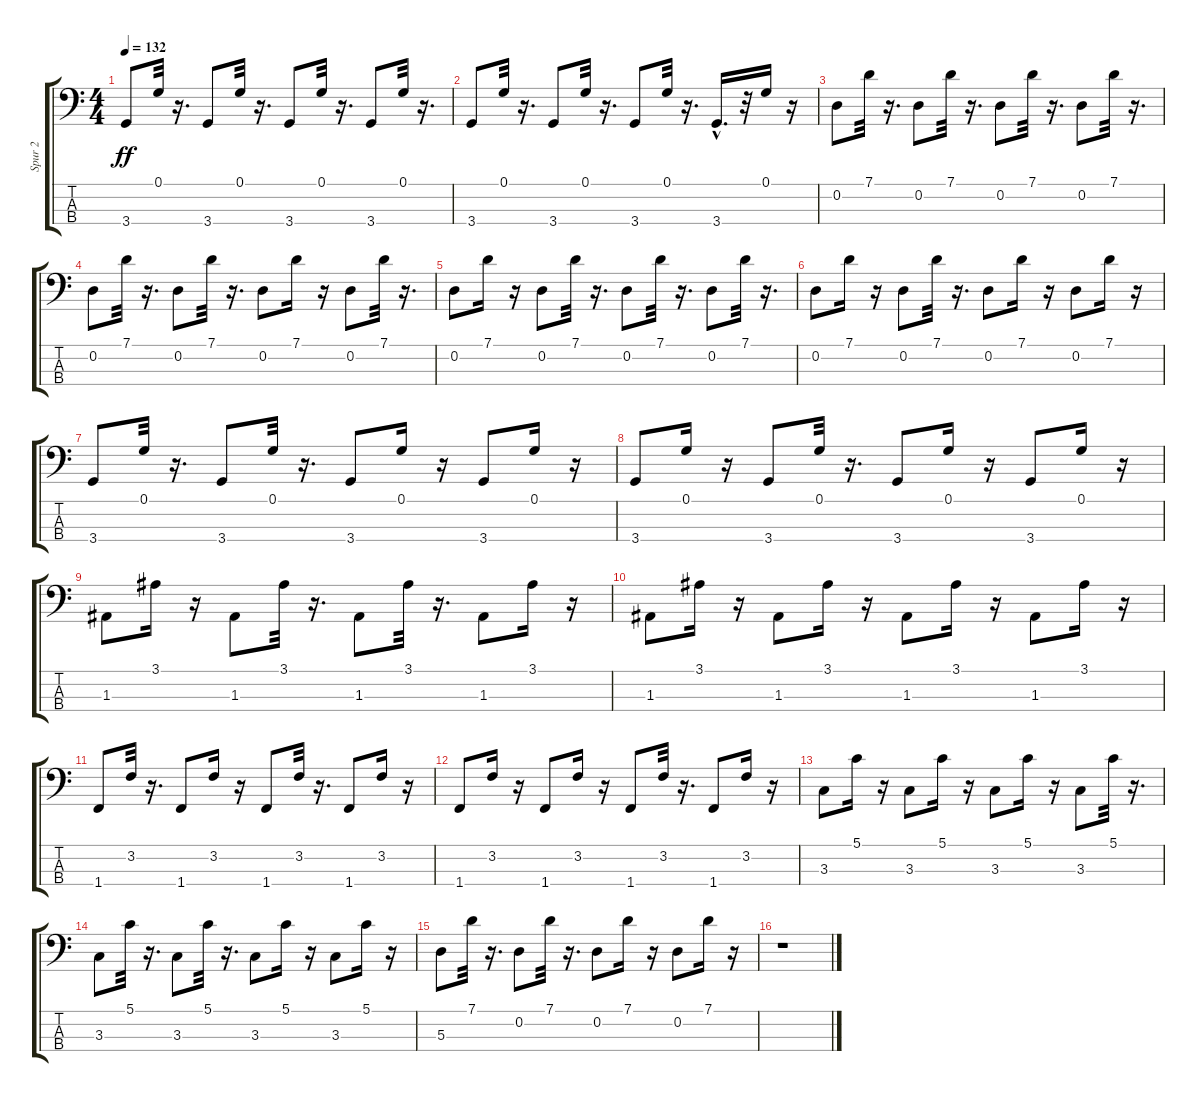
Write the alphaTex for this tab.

\track ("Spur 2" "Spur 2") {instrument synthbass2}
\staff {score tabs}
\tuning (G2 D2 A1 E1) {hide}
\ts (4 4)
\tempo 132
\clef f4
\ks c
3.4.8{dy ff} 0.1.32 r.16{d} 3.4.8 0.1.32 r.16{d} 3.4.8 0.1.32 r.16{d} 3.4.8 0.1.32 r.16{d} |
3.4.8 0.1.32 r.16{d} 3.4.8 0.1.32 r.16{d} 3.4.8 0.1.32 r.16{d} 3.4{hac}.16{d} r.32 0.1.16 r.16 |
0.2.8 7.1.32 r.16{d} 0.2.8 7.1.32 r.16{d} 0.2.8 7.1.32 r.16{d} 0.2.8 7.1.32 r.16{d} |
0.2.8 7.1.32 r.16{d} 0.2.8 7.1.32 r.16{d} 0.2.8 7.1.16 r.16 0.2.8 7.1.32 r.16{d} |
0.2.8 7.1.16 r.16 0.2.8 7.1.32 r.16{d} 0.2.8 7.1.32 r.16{d} 0.2.8 7.1.32 r.16{d} |
0.2.8 7.1.16 r.16 0.2.8 7.1.32 r.16{d} 0.2.8 7.1.16 r.16 0.2.8 7.1.16 r.16 |
3.4.8 0.1.32 r.16{d} 3.4.8 0.1.32 r.16{d} 3.4.8 0.1.16 r.16 3.4.8 0.1.16 r.16 |
3.4.8 0.1.16 r.16 3.4.8 0.1.32 r.16{d} 3.4.8 0.1.16 r.16 3.4.8 0.1.16 r.16 |
1.3.8 3.1.16 r.16 1.3.8 3.1.32 r.16{d} 1.3.8 3.1.32 r.16{d} 1.3.8 3.1.16 r.16 |
1.3.8 3.1.16 r.16 1.3.8 3.1.16 r.16 1.3.8 3.1.16 r.16 1.3.8 3.1.16 r.16 |
1.4.8 3.2.32 r.16{d} 1.4.8 3.2.16 r.16 1.4.8 3.2.32 r.16{d} 1.4.8 3.2.16 r.16 |
1.4.8 3.2.16 r.16 1.4.8 3.2.16 r.16 1.4.8 3.2.32 r.16{d} 1.4.8 3.2.16 r.16 |
3.3.8 5.1.16 r.16 3.3.8 5.1.16 r.16 3.3.8 5.1.16 r.16 3.3.8 5.1.32 r.16{d} |
3.3.8 5.1.32 r.16{d} 3.3.8 5.1.32 r.16{d} 3.3.8 5.1.16 r.16 3.3.8 5.1.16 r.16 |
5.3.8 7.1.32 r.16{d} 0.2.8 7.1.32 r.16{d} 0.2.8 7.1.16 r.16 0.2.8 7.1.16 r.16 |
r.1
